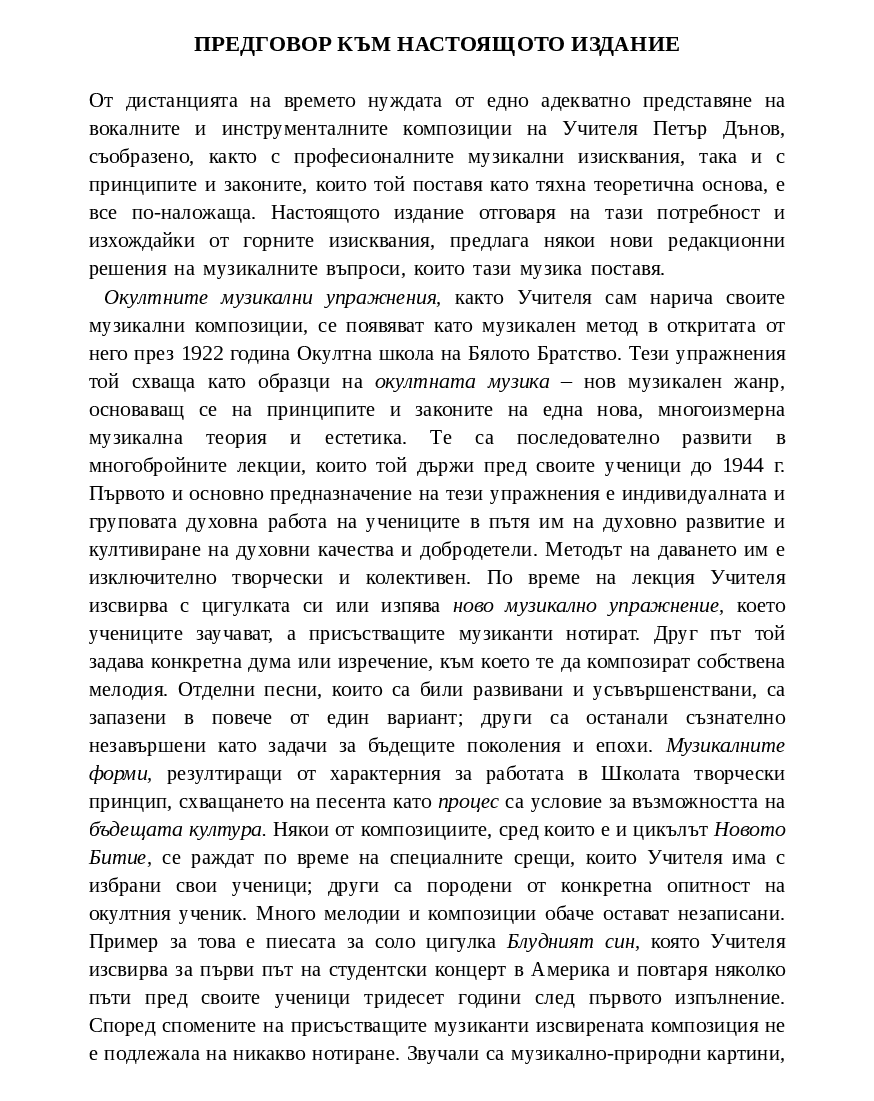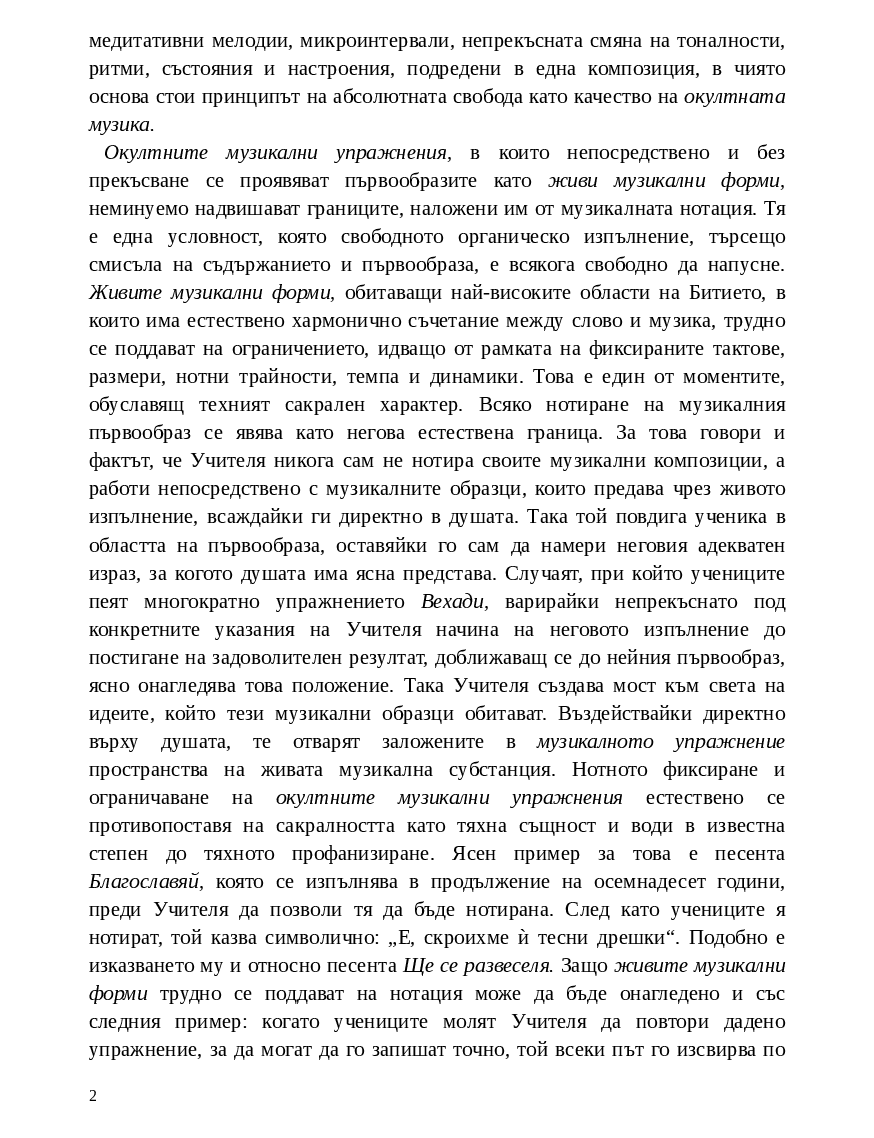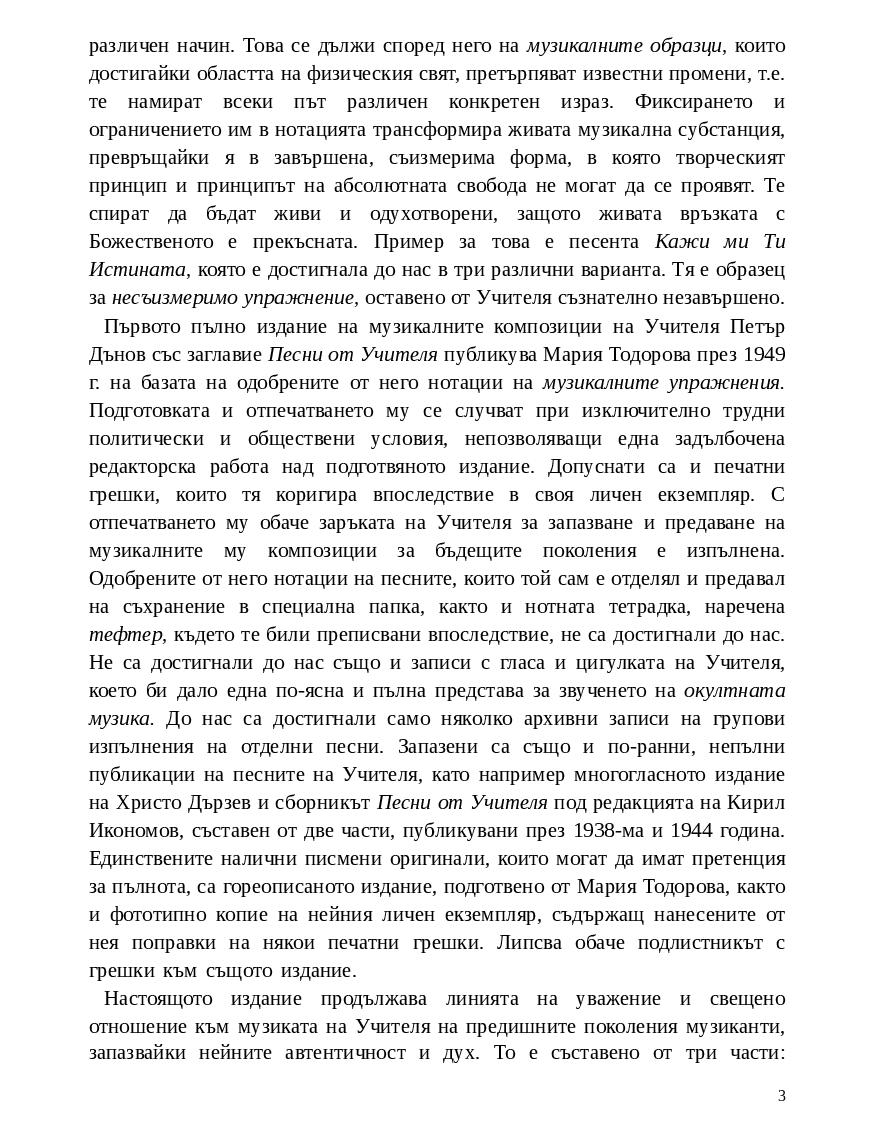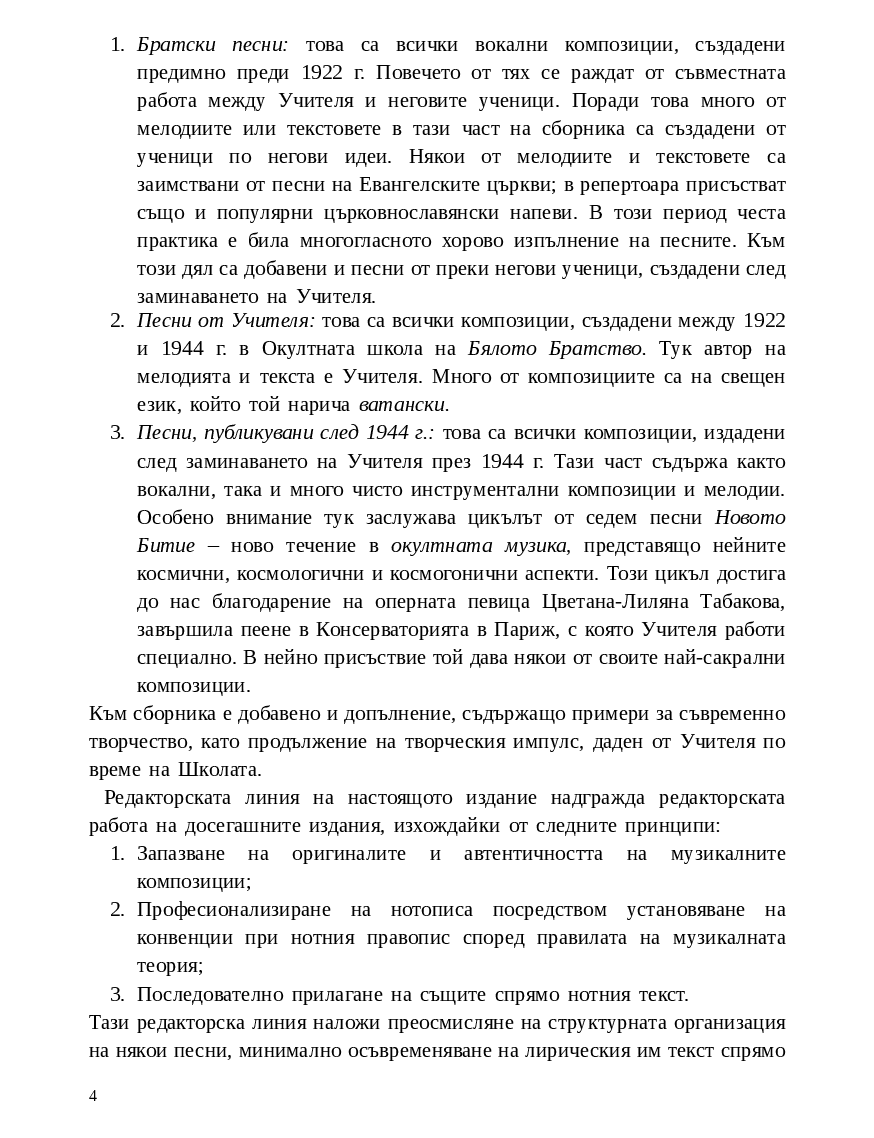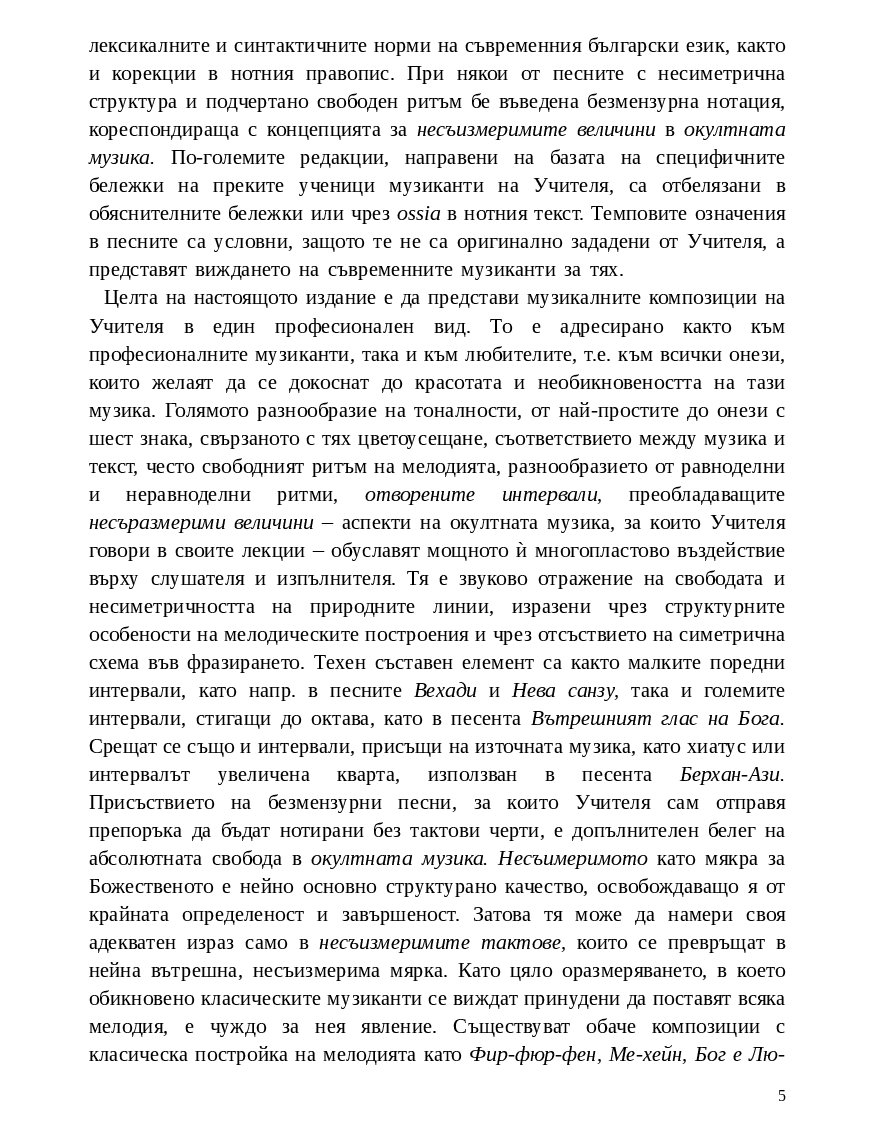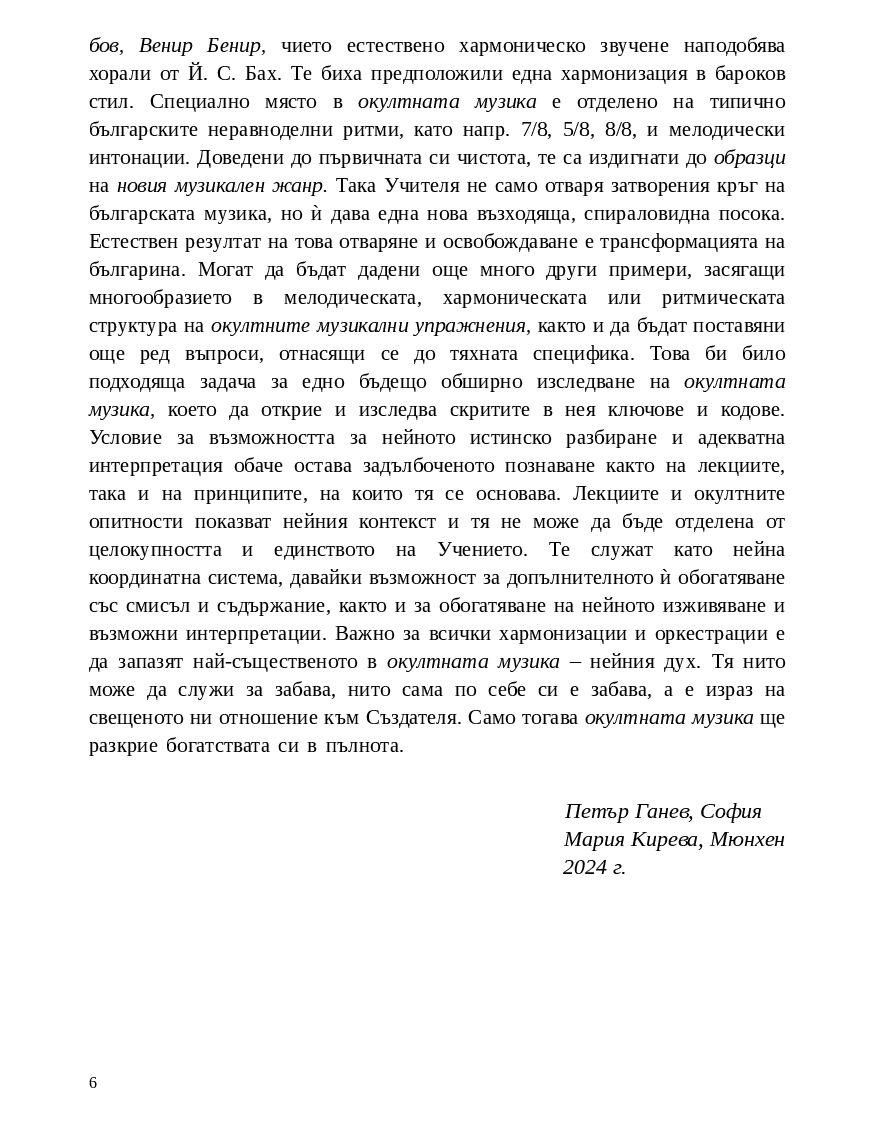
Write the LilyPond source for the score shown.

\version "2.24.3"

% include paper part and global functions
\include "include/globals.ily"

\bookpart {
  \paper {
    print-all-headers = ##f
    print-page-number = ##t
    print-first-page-number = ##f

    % put page numbers on the bottom
    oddHeaderMarkup = \markup ""
    evenHeaderMarkup = \markup ""
    oddFooterMarkup = \markup
    \fill-line {
      ""
      \if \should-print-page-number \fromproperty #'page:page-number-string
    }
    evenFooterMarkup = \markup
    \fill-line {
      \if \should-print-page-number \fromproperty #'page:page-number-string
      ""
    }

    left-margin = 1.5\cm
    right-margin = 1.5\cm
    top-margin = 1.6\cm
    bottom-margin = 1.2\cm
    ragged-bottom = ##t % do not spread the staves to fill the whole vertical space


  }

  \tocItem \markup "Предговор към настоящото издание"
  \markup \fontsize  #+3 { \fill-line \bold {"ПРЕДГОВОР КЪМ НАСТОЯЩОТО ИЗДАНИЕ"} }



  \markup \fontsize #+2.5 {
    \vspace #1.5  \override #'(baseline-skip . 2.7)


    \justify {

      От дистанцията на времето нуждата от едно адекватно представяне на вокалните и инструменталните композиции на Учителя Петър Дънов, съобразено, както с професионалните музикални изисквания, така и с принципите и законите, които той поставя като тяхна теоретична основа, е все по-наложаща. Настоящото издание отговаря на тази потребност и изхождайки от горните изисквания, предлага някои нови редакционни решения на музикалните въпроси, които тази музика поставя.
      %Настоящият сборник съдържа вокални и инструментални композиции от Учителя Петър Константинов Дънов – Беинса Дуно (1864 – 1944) и от негови ученици. Изданието представлява четвърто преработено и допълнено издание на сборника \italic"Песни" \italic"от" \italic"Учителя," отпечатан през 1949 г. в София под редакцията на Мария Тодорова. За основа на настоящото издание послужи последното, трето издание на \italic"Песни" \italic"от" \italic"Учителя," от 2012 г.
    }
  }

  \markup \fontsize #+2.5 {
    \vspace #0.6  \override #'(baseline-skip . 2.7)
    \justify {
      \hspace #1.5 \italic {Окултните} \italic {музикални} \italic {упражнения,} както Учителя сам нарича своите музикални композиции, се появяват като музикален метод в откритата от него през 1922 година Окултна школа на Бялото Братство. Тези упражнения той схваща като образци на \italic {окултната} \italic {музика} – нов музикален жанр, основаващ се на принципите и законите на една нова, многоизмерна музикална теория и естетика. Те са последователно развити в многобройните лекции, които той държи пред своите ученици до 1944 г. Първото и основно предназначение на тези упражнения е индивидуалната и груповата духовна работа на учениците в пътя им на духовно развитие и култивиране на духовни качества и добродетели. Методът на даването им е изключително творчески и колективен. По време на лекция Учителя изсвирва с цигулката си или изпява \italic {ново} \italic {музикално} \italic {упражнение,} което учениците заучават, а присъстващите музиканти нотират. Друг път той задава конкретна дума или  изречение, към което те да композират собствена мелодия. Отделни песни, които са били развивани и усъвършенствани, са запазени в повече от един вариант; други са останали съзнателно незавършени като задачи за бъдещите поколения и епохи. \italic {Музикалните} \italic {форми,} резултиращи от характерния за работата в Школата творчески принцип, схващането на песента като \italic {процес} са условие за възможността на \italic {бъдещата} \italic {култура.} Някои от композициите, сред които е и цикълът \italic {Новото} \italic {Битие,} се раждат по време на специалните срещи, които Учителя има с избрани свои ученици; други са породени от конкретна опитност на окултния ученик. Много мелодии и композиции обаче остават незаписани.  Пример за това е пиесата за соло цигулка \italic {Блудният} \italic {син,} която Учителя изсвирва за първи път на студентски концерт в Америка и повтаря няколко пъти пред своите ученици тридесет години след първото изпълнение. Според спомените на присъстващите музиканти  изсвирената композиция не е подлежала на никакво нотиране. Звучали са музикално-природни картини,
    }
  }




  \markup \fontsize #+2.5 {
    \override #'(baseline-skip . 2.7)
    \justify {
      медитативни мелодии, микроинтервали, непрекъсната смяна на тоналности, ритми, състояния и настроения, подредени в една композиция, в чиято основа стои принципът на абсолютната свобода като качество на \italic{окултната} \italic {музика.}
    }
  }

  \markup \fontsize #+2.5 {
    \vspace #0.6  \override #'(baseline-skip . 2.7)
    \justify {
      \hspace #1.5
      \italic{Окултните} \italic{музикални} \italic{упражнения,} в които непосредствено и без прекъсване се проявяват първообразите като \italic{живи} \italic{музикални} \italic{форми,} неминуемо надвишават границите, наложени им от музикалната нотация. Тя е една условност, която свободното органическо изпълнение, търсещо смисъла на съдържанието и първообраза, е всякога свободно да напусне.  \italic{Живите} \italic{музикални} \italic{форми,} обитаващи най-високите области на Битието, в които има естествено хармонично съчетание между слово и музика, трудно се поддават на ограничението, идващо от рамката на фиксираните тактове, размери, нотни трайности, темпа и динамики. Това е един от моментите, обуславящ техният сакрален характер. Всяко нотиране на музикалния първообраз се явява като негова естествена граница. За това говори и фактът, че Учителя никога сам не нотира своите музикални композиции, а работи непосредствено с  музикалните образци, които предава чрез живото изпълнение, всаждайки ги директно в душата. Така той  повдига ученика в областта на първообраза, оставяйки го сам да намери неговия адекватен израз, за когото душата има ясна представа. Случаят, при който учениците пеят многократно упражнението \italic{Вехади,} варирайки непрекъснато под конкретните указания на Учителя начина на неговото изпълнение до постигане на задоволителен резултат, доближаващ се до нейния първообраз, ясно онагледява това положение. Така Учителя създава мост към света на идеите, който тези музикални образци обитават. Въздействайки директно върху душата, те отварят заложените в \italic{музикалното} \italic{упражнение} пространства на живата музикална субстанция. Нотното фиксиране и ограничаване на \italic{окултните} \italic{музикални} \italic{упражнения} естествено се противопоставя на сакралността като тяхна същност и води в известна степен до тяхното профанизиране. Ясен пример за това е песента \italic{Благославяй,} която се изпълнява в продължение на осемнадесет години, преди Учителя да позволи тя да бъде нотирана. След като учениците я нотират, той казва символично: „Е, скроихме ѝ тесни дрешки“. Подобно е изказването му и относно песента \italic{Ще} \italic{се }\italic{развеселя.} Защо \italic{живите} \italic{музикални} \italic{форми} трудно се поддават на нотация може да бъде онагледено и със следния пример: когато учениците молят Учителя да повтори дадено упражнение, за да могат да го запишат точно, той всеки път го изсвирва по

    }
  }
  \markup \fontsize #+2.5 {
    \override #'(baseline-skip . 2.7)
    \justify {

      различен начин. Това се дължи според него на  \italic{музикалните} \italic{образци,} които достигайки областта на физическия свят, претърпяват известни промени, т.е. те намират всеки път различен конкретен израз. Фиксирането и ограничението им в нотацията трансформира живата музикална субстанция, превръщайки я в завършена, съизмерима форма, в която творческият принцип и принципът на абсолютната свобода не могат да се проявят. Те спират да бъдат живи и одухотворени, защото живата връзката с Божественото е прекъсната. Пример за това е песента \italic{Кажи} \italic{ми} \italic{Ти} \italic{Истината,} която е достигнала до нас в три различни варианта. Тя е образец за \italic{несъизмеримо упражнение,} оставено от Учителя съзнателно незавършено.
    }
  }
  \markup \fontsize #+2.5 {
    \vspace #0.6  \override #'(baseline-skip . 2.7)
    \justify {
      \hspace #1.5
      Първото пълно издание на музикалните композиции на Учителя Петър Дънов със заглавие \italic {Песни} \italic {от} \italic {Учителя} публикува Мария Тодорова през 1949 г. на базата на одобрените от него нотации на \italic {музикалните} \italic {упражнения.} Подготовката и отпечатването му се случват при изключително трудни политически и обществени условия, непозволяващи една задълбочена редакторска работа над подготвяното издание. Допуснати са и печатни грешки, които тя коригира впоследствие в своя личен екземпляр. С отпечатването му обаче заръката на Учителя за запазване и предаване на музикалните му композиции за бъдещите поколения е изпълнена. Одобрените от него нотации на песните, които той сам е отделял и предавал на съхранение в специална папка, както и нотната тетрадка, наречена \italic {тефтер,} където те били преписвани впоследствие, не са достигнали до нас. Не са достигнали до нас също и записи с гласа и цигулката на Учителя, което би дало една по-ясна и пълна представа за звученето на \italic {окултната} \italic {музика.} До нас са достигнали само няколко архивни записи на групови изпълнения на отделни песни. Запазени са също и по-ранни, непълни публикации на песните на Учителя, като например многогласното издание на Христо Дързев и сборникът \italic {Песни} \italic {от} \italic {Учителя} под редакцията на Кирил Икономов, съставен от две части, публикувани през 1938-ма и 1944 година. Единствените налични писмени оригинали, които могат да имат претенция за пълнота, са гореописаното издание, подготвено от Мария Тодорова, както и фототипно копие на нейния личен екземпляр, съдържащ нанесените от нея поправки на някои печатни грешки. Липсва обаче подлистникът с грешки към същото издание.
    }
  }


  \markup \fontsize #+2.5 {
    \vspace #0.6  \override #'(baseline-skip . 2.7)
    \justify {
      \hspace #1.5
      Настоящото издание продължава линията на  уважение и свещено отношение към музиката на Учителя на предишните поколения музиканти,
    }
  }

  \markup \fontsize #+2.5 {
    \vspace #0.5  \override #'(baseline-skip . 2.7)
    \justify {
      \justify-line {запазвайки нейните автентичност и дух. То е съставено от три части:}
    }
  }
  \markup \override #'(line-width . 62.5) \fontsize  #+2.5 {
    \override #'(baseline-skip . 2.7) \column {
      "    1."
    }
    \hspace #0.5
    \override #'(baseline-skip . 2.7) \column {
      \justify {
        \italic {Братски песни:  } това са всички вокални композиции, създадени предимно преди 1922 г. Повечето от тях се раждат от съвместната работа между Учителя и неговите ученици. Поради това много от мелодиите или текстовете в тази част на сборника са създадени от ученици по негови идеи. Някои от мелодиите и текстовете са заимствани от песни на Евангелските църкви; в репертоара присъстват също и популярни църковнославянски напеви. В този период честа практика е била многогласното хорово изпълнение на песните. Към този дял са добавени и песни от преки негови ученици, създадени след заминаването на Учителя.
      }
    }
  }

  \markup \override #'(line-width . 62.5) \fontsize  #+2.5 {
    \vspace #0.6  \override #'(baseline-skip . 2.7) \column {
      "    2."
    }
    \hspace #0.5
    \override #'(baseline-skip . 2.7) \column {
      \justify {
        \italic { Песни от Учителя: } това са всички композиции, създадени между 1922 и 1944 г. в Окултната школа на \italic {Бялото}
        \italic {Братство.} Тук автор на мелодията и текста е Учителя. Много от композициите са на свещен език, който той
        нарича \italic {ватански.}
      }
    }
  }

  \markup \override #'(line-width . 62.5) \fontsize  #+2.5 {
    \vspace #0.6  \override #'(baseline-skip . 2.7) \column {
      "    3."
    }
    \hspace #0.5
    \override #'(baseline-skip . 2.7) \column {
      \justify {
        \italic {Песни, публикувани след 1944 г.:  } това са всички композиции, издадени след заминаването на Учителя през 1944 г.
        Тази част съдържа както вокални, така и много чисто инструментални композиции и мелодии. Особено внимание тук
        заслужава цикълът от седем песни \italic {Новото} \italic{Битие} – ново течение в \italic {окултната} \italic {музика,} представящо нейните космични, космологични и космогонични аспекти. Този цикъл достига до нас благодарение на оперната певица Цветана-Лиляна Табакова, завършила пеене в Консерваторията в Париж, с която Учителя работи специално. В нейно присъствие той дава някои от своите най-сакрални композиции.
      }
    }
  }
  \markup \fontsize #+2.5 {
    \vspace #0.6  \override #'(baseline-skip . 2.7)
    \justify {
      Към сборника е добавено и допълнение, съдържащо примери за съвременно творчество, като продължение на творческия импулс, даден от Учителя по време на Школата.
    }
  }
  \markup \fontsize #+2.5 {
    \vspace #0.6  \override #'(baseline-skip . 2.7)
    \justify {
      \hspace #1.5
      Редакторската линия на настоящото издание надгражда редакторската работа на досегашните издания, изхождайки
      от следните принципи:
    }
  }

  \markup \override #'(line-width . 62.5) \fontsize  #+2.5 {
    \vspace #0.6  \override #'(baseline-skip . 2.7) \column {
      "    1."
    }
    \hspace #0.5
    \override #'(baseline-skip . 2.7) \column {
      \justify {
        Запазване на оригиналите и автентичността на музикалните композиции;
      }
    }
  }

  \markup \override #'(line-width . 62.5) \fontsize  #+2.5 {
    \vspace #0.6  \override #'(baseline-skip . 2.7) \column {
      "    2."
    }
    \hspace #0.5
    \override #'(baseline-skip . 2.7) \column {
      \justify {
        Професионализиране на нотописа посредством установяване на конвенции при нотния правопис според правилата на музикалната теория;
      }
    }
  }


  \markup \override #'(line-width . 62.5) \fontsize  #+2.5 {
    \vspace #0.6 \override #'(baseline-skip . 2.7) \column {
      "    3."
    }
    \hspace #0.5
    \override #'(baseline-skip . 2.7) \column {
      \justify {
        Последователно прилагане на същите спрямо нотния текст.
      }
    }
  }
  \markup \fontsize #+2.5 {
    \vspace #0.6 \override #'(baseline-skip . 2.7)
    \justify {Тази редакторска линия наложи преосмисляне на структурната организация на някои песни, минимално осъвременяване на лирическия им текст спрямо}
  }

  \markup \fontsize #+2.5 {
    \override #'(baseline-skip . 2.7)
    \justify {
      лексикалните и синтактичните норми на съвременния български език, както и корекции в нотния правопис. При някои от песните с несиметрична структура и подчертано свободен ритъм бе въведена безмензурна нотация, кореспондираща с концепцията за \italic"несъизмеримите" \italic"величини" в \italic"окултната" \italic"музика." По-големите редакции, направени на базата на специфичните бележки на преките ученици музиканти на Учителя, са отбелязани в обяснителните бележки или чрез \italic {ossia} в нотния текст. Темповите означения в песните са условни, защото те не са оригинално зададени от Учителя, а представят виждането на съвременните музиканти за тях.
    }
  }

  \markup \fontsize #+2.5 {
    \vspace #0.6  \override #'(baseline-skip . 2.7)
    \justify {
      \hspace #1.5
      Целта на настоящото издание е да представи музикалните композиции на Учителя в един професионален вид. То е адресирано както към професионалните музиканти, така и към любителите, т.е. към всички онези, които желаят да се докоснат до красотата и необикновеността на тази музика. Голямото разнообразие на тоналности, от най-простите до онези с шест знака, свързаното с тях цветоусещане, съответствието между музика и текст, често свободният ритъм на мелодията, разнообразието от равноделни и неравноделни ритми, \italic {отворените} \italic {интервали,} преобладаващите \italic {несъразмерими} \italic {величини} – аспекти на окултната музика, за които Учителя говори в своите лекции – обуславят мощното ѝ многопластово въздействие върху слушателя и изпълнителя. Тя е звуково отражение на свободата и несиметричността на природните линии, изразени чрез структурните особености на мелодическите построения и чрез отсъствието на симетрична схема във фразирането. Техен съставен елемент са както малките поредни интервали, като напр. в песните \italic {Вехади} и \italic {Нева санзу,} така и големите интервали, стигащи до октава, като в песента \italic {Вътрешният глас на Бога.} Срещат се също и интервали, присъщи на източната музика, като хиатус или интервалът увеличена кварта, използван в песента \italic {Берхан-Ази.} Присъствието на безмензурни песни, за които Учителя сам отправя препоръка да бъдат нотирани без тактови черти, е допълнителен белег на абсолютната свобода в \italic {окултната} \italic {музика.} \italic {Несъимеримото} като мякра за Божественото е нейнo основно структурано качество, освобождаващо я от крайната определеност и завършеност. Затова тя може да намери своя адекватен израз само в \italic {несъизмеримите} \italic {тактове,} които се превръщат в нейна вътрешна, несъизмерима мярка. Като цяло оразмеряването, в което обикновено класическите музиканти се виждат принудени да поставят всяка  мелодия, е чуждо за нея явление. Съществуват обаче композиции с класическа постройка на мелодията като \italic {Фир-фюр-фен,} \italic {Ме-хейн,} \italic {Бог e Лю-}
    }
  }
  \markup \fontsize #+2.5 {
    \vspace #0.9  \override #'(baseline-skip . 2.7)
    \justify {
      \italic {бов,} \italic {Венир} \italic{ Бенир,}   чието естествено  хармоническо звучене наподобява хорали от Й. С. Бах. Те биха предположили една хармонизация в бароков стил. Специално място в \italic {окултната} \italic {музика} е отделено на типично българските неравноделни ритми, като напр. 7/8, 5/8, 8/8, и мелодически интонации. Доведени до първичната си чистота, те са издигнати до \italic {образци} на \italic {новия} \italic {музикален} \italic {жанр.} Така Учителя не само отваря затворения кръг на българската музика, но ѝ дава една нова възходяща, спираловидна посока. Естествен резултат на това отваряне и освобождаване е трансформацията на българина. Могат да бъдат дадени още много други примери, засягащи многообразието в мелодическата, хармоническата или ритмическата структура на \italic {окултните} \italic {музикални} \italic {упражнения,} както и да бъдат поставяни още ред въпроси, отнасящи се до тяхната специфика. Това би било подходяща задача за едно бъдещо обширно изследване на \italic {окултната} \italic {музика,} което да открие и изследва скритите в нея ключове и кодове. Условие за възможността за нейното истинско разбиране и адекватна интерпретация обаче остава задълбоченото познаване както на лекциите, така и на принципите, на които тя се основава. Лекциите и окултните опитности показват нейния контекст и тя не може да бъде отделена от целокупността и единството на Учението. Те служат като нейна координатна система, давайки възможност за допълнителното ѝ обогатяване със смисъл и съдържание, както и за обогатяване на нейното изживяване и възможни интерпретации. Важно за всички хармонизации и оркестрации е да запазят най-същественото в \italic {окултната} \italic {музика} – нейния дух. Тя нито може да служи за забава, нито сама по себе си е забава, а е израз на свещеното ни отношение към Създателя. Само тогава \italic {окултната} \italic {музика} ще разкрие богатствата си в пълнота.
    }
  }

  \markup \fontsize #+3 \raise #0 \override #'(baseline-skip . 2.7) {
    \column {
      \line {"  "}
      \line {"  "}
      \fill-line { "" ""  \italic {"Петър Ганев, София    "} }
      \fill-line { "" ""  \italic {"Мария Кирева, Мюнхен"} }
      \fill-line { "" ""  \italic {"2024 г.                            "} }
    }
  }





} % bookpart
